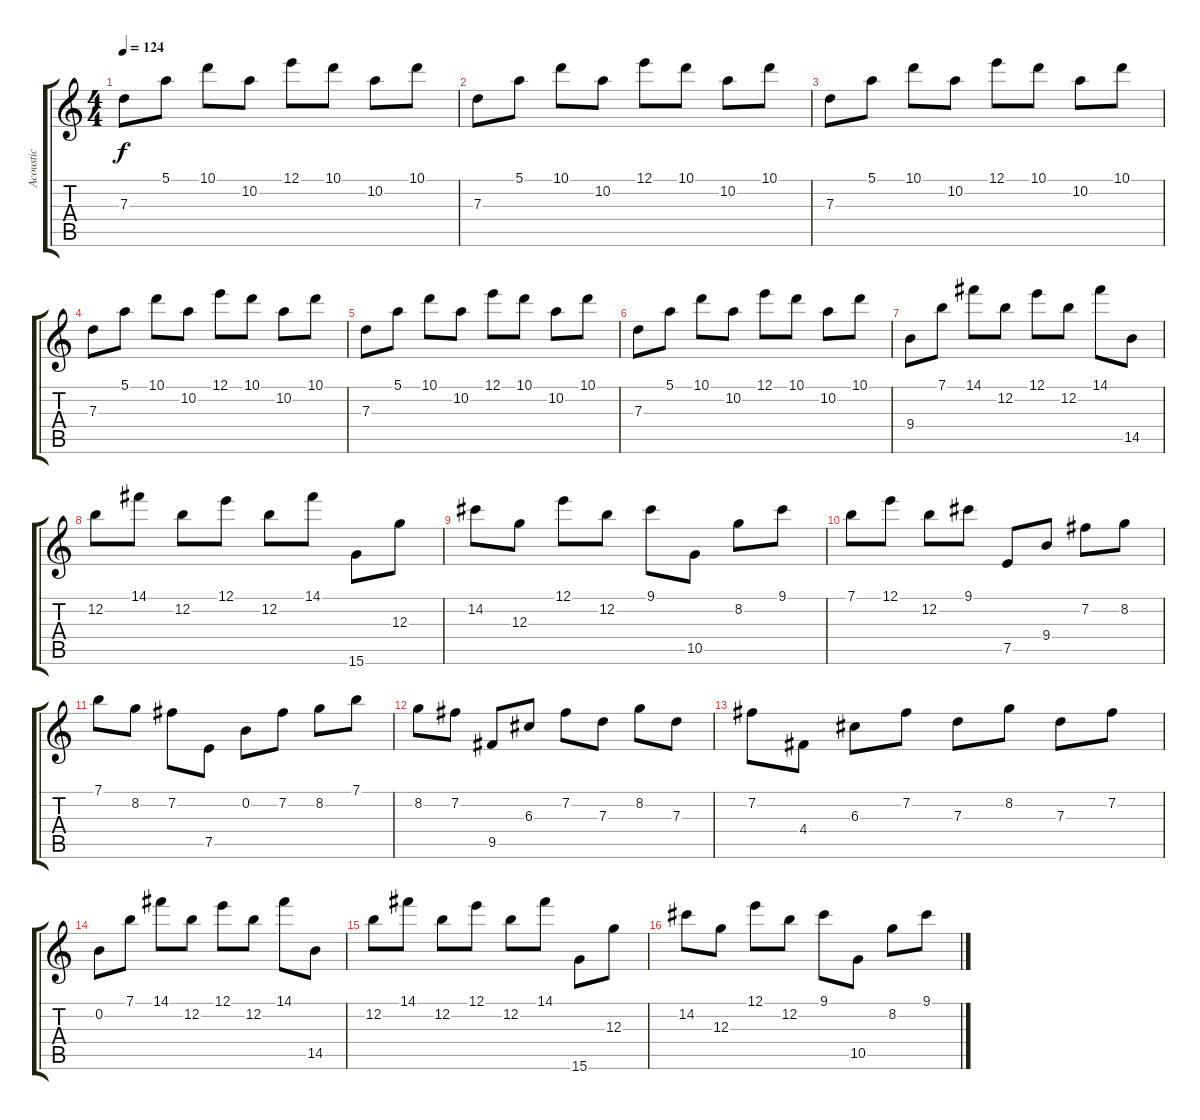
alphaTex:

\track ("Acoustic" "Acoustic") {instrument acousticguitarnylon}
\staff {score tabs}
\tuning (E4 B3 G3 D3 A2 E2) {hide}
\ts (4 4)
\tempo 124
\clef g2
\ks c
7.3.8{dy f} 5.1.8 10.1.8 10.2.8 12.1.8 10.1.8 10.2.8 10.1.8 |
7.3.8 5.1.8 10.1.8 10.2.8 12.1.8 10.1.8 10.2.8 10.1.8 |
7.3.8 5.1.8 10.1.8 10.2.8 12.1.8 10.1.8 10.2.8 10.1.8 |
7.3.8 5.1.8 10.1.8 10.2.8 12.1.8 10.1.8 10.2.8 10.1.8 |
7.3.8 5.1.8 10.1.8 10.2.8 12.1.8 10.1.8 10.2.8 10.1.8 |
7.3.8 5.1.8 10.1.8 10.2.8 12.1.8 10.1.8 10.2.8 10.1.8 |
9.4.8 7.1.8 14.1.8 12.2.8 12.1.8 12.2.8 14.1.8 14.5.8 |
12.2.8 14.1.8 12.2.8 12.1.8 12.2.8 14.1.8 15.6.8 12.3.8 |
14.2.8 12.3.8 12.1.8 12.2.8 9.1.8 10.5.8 8.2.8 9.1.8 |
7.1.8 12.1.8 12.2.8 9.1.8 7.5.8 9.4.8 7.2.8 8.2.8 |
7.1.8 8.2.8 7.2.8 7.5.8 0.2.8 7.2.8 8.2.8 7.1.8 |
8.2.8 7.2.8 9.5.8 6.3.8 7.2.8 7.3.8 8.2.8 7.3.8 |
7.2.8 4.4.8 6.3.8 7.2.8 7.3.8 8.2.8 7.3.8 7.2.8 |
0.2.8 7.1.8 14.1.8 12.2.8 12.1.8 12.2.8 14.1.8 14.5.8 |
12.2.8 14.1.8 12.2.8 12.1.8 12.2.8 14.1.8 15.6.8 12.3.8 |
14.2.8 12.3.8 12.1.8 12.2.8 9.1.8 10.5.8 8.2.8 9.1.8
